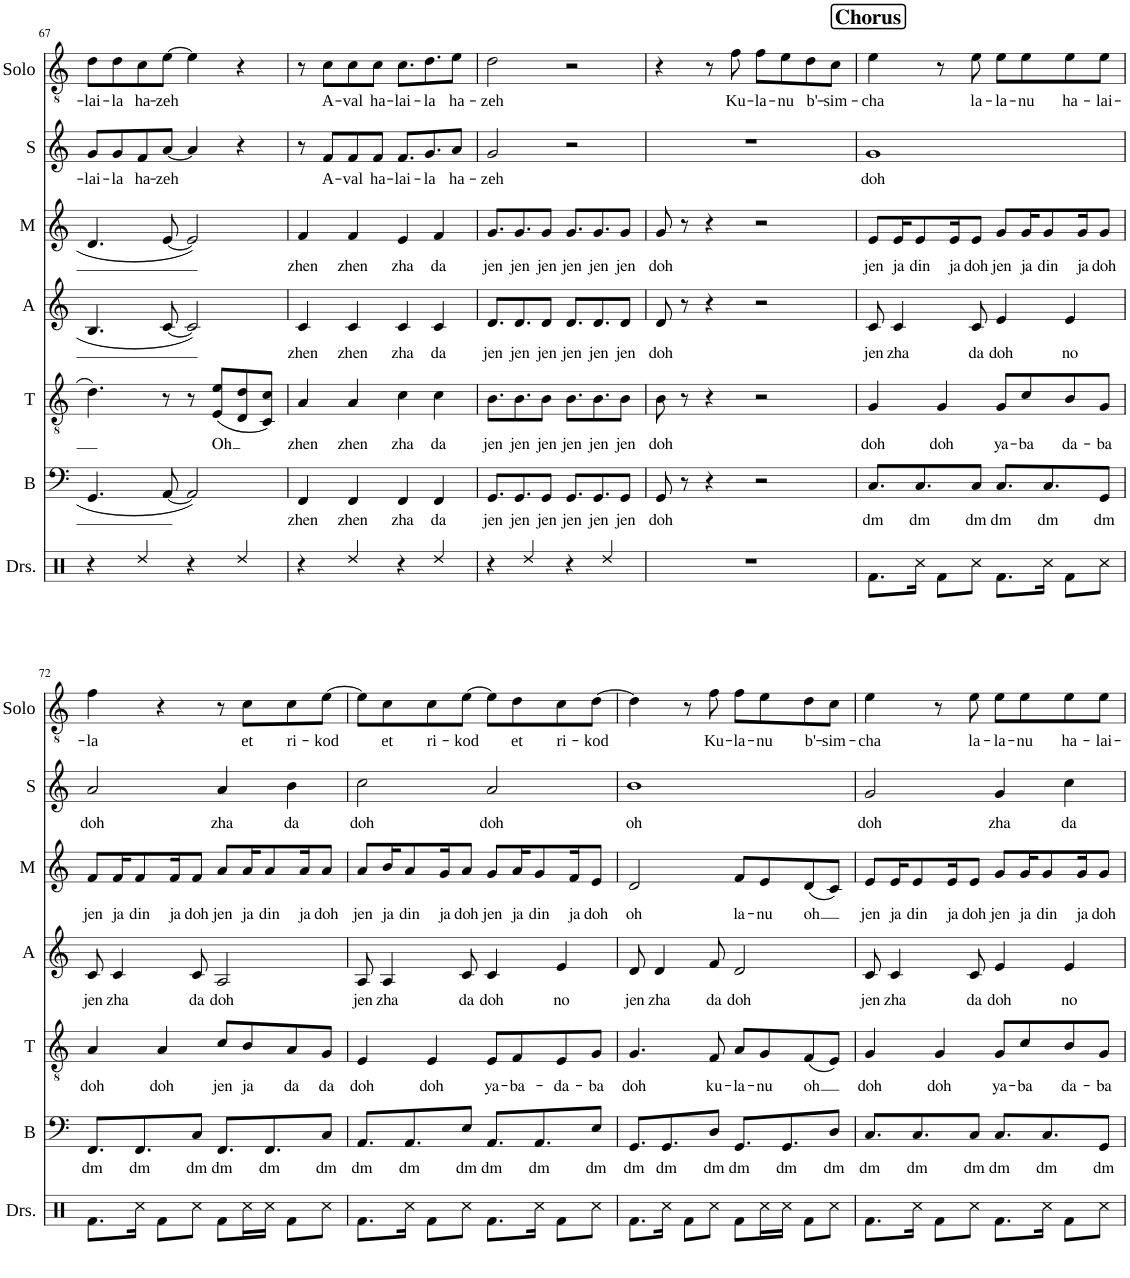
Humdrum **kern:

**kern	**kern	**text	**kern	**text	**kern	**text	**kern	**text	**kern	**text	**kern	**text
*part7	*part6	*part6	*part5	*part5	*part4	*part4	*part3	*part3	*part2	*part2	*part1	*part1
*staff7	*staff6	*staff6	*staff5	*staff5	*staff4	*staff4	*staff3	*staff3	*staff2	*staff2	*staff1	*staff1
*I"Drumset	*I"Bass	*	*I"Tenor	*	*I"Alto	*	*I"Mezzo	*	*I"Soprano	*	*I"Solo	*
*I'Drs.	*I'B	*	*I'T	*	*I'A	*	*I'M	*	*I'S	*	*I'Solo	*
!!LO:PB:g=z
*clefX	*clefF4	*	*clefGv2	*	*clefG2	*	*clefG2	*	*clefG2	*	*clefGv2	*
*k[]	*k[]	*	*k[]	*	*k[]	*	*k[]	*	*k[]	*	*k[]	*
*M4/4	*M4/4	*	*M4/4	*	*M4/4	*	*M4/4	*	*M4/4	*	*M4/4	*
=67	=67	=67	=67	=67	=67	=67	=67	=67	=67	=67	=67	=67
!	!	!	!	!	!	!	!	!	!	!LO:LY:b	!	!LO:LY:b
4r	4.GG/	.	4.d\	.	4.B/	.	4.d/	.	8g/L	-lai-	8d\L	-lai-
!	!	!	!	!	!	!	!	!	!	!LO:LY:b	!	!LO:LY:b
.	.	.	.	.	.	.	.	.	8g/	-la	8d\	-la
!	!	!	!	!	!	!	!	!	!	!LO:LY:b	!	!LO:LY:b
4Rdd/	.	.	.	.	.	.	.	.	8f/	ha-	8c\	ha-
!	!	!	!	!	!	!	!	!	!	!LO:LY:b	!	!LO:LY:b
.	[8AA/	.	8r	.	[8c/	.	[8e/	.	[8a/J	-zeh	[8e\J	-zeh
4r	2AA/]	.	8r	.	2c/]	.	2e/]	.	4a/]	.	4e\]	.
!	!	!	!	!LO:LY:b	!	!	!	!	!	!	!	!
.	.	.	(8E/ 8e/L	Oh	.	.	.	.	.	.	.	.
4Rdd/	.	.	8D/ 8d/	.	.	.	.	.	4r	.	4r	.
.	.	.	8C/ 8c/J)	.	.	.	.	.	.	.	.	.
=68	=68	=68	=68	=68	=68	=68	=68	=68	=68	=68	=68	=68
!	!	!LO:LY:b	!	!LO:LY:b	!	!LO:LY:b	!	!LO:LY:b	!	!	!	!
4r	4FF/	zhen	4A/	zhen	4c/	zhen	4f/	zhen	8r	.	8r	.
!	!	!	!	!	!	!	!	!	!	!LO:LY:b	!	!LO:LY:b
.	.	.	.	.	.	.	.	.	8f/L	A-	8c\L	A-
!	!	!LO:LY:b	!	!LO:LY:b	!	!LO:LY:b	!	!LO:LY:b	!	!LO:LY:b	!	!LO:LY:b
4Rdd/	4FF/	zhen	4A/	zhen	4c/	zhen	4f/	zhen	8f/	-val	8c\	-val
!	!	!	!	!	!	!	!	!	!	!LO:LY:b	!	!LO:LY:b
.	.	.	.	.	.	.	.	.	8f/J	ha-	8c\J	ha-
!	!	!LO:LY:b	!	!LO:LY:b	!	!LO:LY:b	!	!LO:LY:b	!	!LO:LY:b	!	!LO:LY:b
4r	4FF/	zha	4c\	zha	4c/	zha	4e/	zha	8.f/L	-lai-	8.c\L	-lai-
!	!	!	!	!	!	!	!	!	!	!LO:LY:b	!	!LO:LY:b
.	.	.	.	.	.	.	.	.	8.g/	-la	8.d\	-la
!	!	!LO:LY:b	!	!LO:LY:b	!	!LO:LY:b	!	!LO:LY:b	!	!	!	!
4Rdd/	4FF/	da	4c\	da	4c/	da	4f/	da	.	.	.	.
!	!	!	!	!	!	!	!	!	!	!LO:LY:b	!	!LO:LY:b
.	.	.	.	.	.	.	.	.	8a/J	ha-	8e\J	ha-
=69	=69	=69	=69	=69	=69	=69	=69	=69	=69	=69	=69	=69
!	!	!LO:LY:b	!	!LO:LY:b	!	!LO:LY:b	!	!LO:LY:b	!	!LO:LY:b	!	!LO:LY:b
4r	8.GG/L	jen	8.B\L	jen	8.d/L	jen	8.g/L	jen	2g/	-zeh	2d\	-zeh
!	!	!LO:LY:b	!	!LO:LY:b	!	!LO:LY:b	!	!LO:LY:b	!	!	!	!
.	8.GG/	jen	8.B\	jen	8.d/	jen	8.g/	jen	.	.	.	.
4Rdd/	.	.	.	.	.	.	.	.	.	.	.	.
!	!	!LO:LY:b	!	!LO:LY:b	!	!LO:LY:b	!	!LO:LY:b	!	!	!	!
.	8GG/J	jen	8B\J	jen	8d/J	jen	8g/J	jen	.	.	.	.
!	!	!LO:LY:b	!	!LO:LY:b	!	!LO:LY:b	!	!LO:LY:b	!	!	!	!
4r	8.GG/L	jen	8.B\L	jen	8.d/L	jen	8.g/L	jen	2r	.	2r	.
!	!	!LO:LY:b	!	!LO:LY:b	!	!LO:LY:b	!	!LO:LY:b	!	!	!	!
.	8.GG/	jen	8.B\	jen	8.d/	jen	8.g/	jen	.	.	.	.
4Rdd/	.	.	.	.	.	.	.	.	.	.	.	.
!	!	!LO:LY:b	!	!LO:LY:b	!	!LO:LY:b	!	!LO:LY:b	!	!	!	!
.	8GG/J	jen	8B\J	jen	8d/J	jen	8g/J	jen	.	.	.	.
=70	=70	=70	=70	=70	=70	=70	=70	=70	=70	=70	=70	=70
!	!	!LO:LY:b	!	!LO:LY:b	!	!LO:LY:b	!	!LO:LY:b	!	!	!	!
1r	8GG/	doh	8B\	doh	8d/	doh	8g/	doh	1r	.	4r	.
.	8r	.	8r	.	8r	.	8r	.	.	.	.	.
.	4r	.	4r	.	4r	.	4r	.	.	.	8r	.
!	!	!	!	!	!	!	!	!	!	!	!	!LO:LY:b
.	.	.	.	.	.	.	.	.	.	.	8f\	Ku-
!	!	!	!	!	!	!	!	!	!	!	!	!LO:LY:b
.	2r	.	2r	.	2r	.	2r	.	.	.	8f\L	-la-
!	!	!	!	!	!	!	!	!	!	!	!	!LO:LY:b
.	.	.	.	.	.	.	.	.	.	.	8e\	-nu
!	!	!	!	!	!	!	!	!	!	!	!	!LO:LY:b
.	.	.	.	.	.	.	.	.	.	.	8d\	b'-
!	!	!	!	!	!	!	!	!	!	!	!	!LO:LY:b
.	.	.	.	.	.	.	.	.	.	.	8c\J	-sim-
=71	=71	=71	=71	=71	=71	=71	=71	=71	=71	=71	=71	=71
!	!	!	!	!	!	!	!	!	!	!	!LO:TX:a:B:t=Chorus	!
!	!	!LO:LY:b	!	!LO:LY:b	!	!LO:LY:b	!	!LO:LY:b	!	!LO:LY:b	!	!LO:LY:b
8.Rf\L	8.C/L	dm	4G/	doh	8c/	jen	8e/L	jen	1g	doh	4e\	-cha
!	!	!	!	!	!	!LO:LY:b	!	!LO:LY:b	!	!	!	!
.	.	.	.	.	4c/	zha	16e/K	ja	.	.	.	.
!	!	!LO:LY:b	!	!	!	!	!	!LO:LY:b	!	!	!	!
16Rcc\Jk	8.C/	dm	.	.	.	.	8e/	din	.	.	.	.
!	!	!	!	!LO:LY:b	!	!	!	!	!	!	!	!
8Rf\L	.	.	4G/	doh	.	.	.	.	.	.	8r	.
!	!	!	!	!	!	!	!	!LO:LY:b	!	!	!	!
.	.	.	.	.	.	.	16e/K	ja	.	.	.	.
!	!	!LO:LY:b	!	!	!	!LO:LY:b	!	!LO:LY:b	!	!	!	!LO:LY:b
8Rcc\J	8C/J	dm	.	.	8c/	da	8e/J	doh	.	.	8e\	la-
!	!	!LO:LY:b	!	!LO:LY:b	!	!LO:LY:b	!	!LO:LY:b	!	!	!	!LO:LY:b
8.Rf\L	8.C/L	dm	8G/L	ya-	4e/	doh	8g/L	jen	.	.	8e\L	-la-
!	!	!	!	!LO:LY:b	!	!	!	!LO:LY:b	!	!	!	!LO:LY:b
.	.	.	8c/	-ba	.	.	16g/K	ja	.	.	8e\	-nu
!	!	!LO:LY:b	!	!	!	!	!	!LO:LY:b	!	!	!	!
16Rcc\Jk	8.C/	dm	.	.	.	.	8g/	din	.	.	.	.
!	!	!	!	!LO:LY:b	!	!LO:LY:b	!	!	!	!	!	!LO:LY:b
8Rf\L	.	.	8B/	da-	4e/	no	.	.	.	.	8e\	ha-
!	!	!	!	!	!	!	!	!LO:LY:b	!	!	!	!
.	.	.	.	.	.	.	16g/K	ja	.	.	.	.
!	!	!LO:LY:b	!	!LO:LY:b	!	!	!	!LO:LY:b	!	!	!	!LO:LY:b
8Rcc\J	8GG/J	dm	8G/J	-ba	.	.	8g/J	doh	.	.	8e\J	-lai-
!!LO:LB:g=z
=72	=72	=72	=72	=72	=72	=72	=72	=72	=72	=72	=72	=72
!	!	!LO:LY:b	!	!LO:LY:b	!	!LO:LY:b	!	!LO:LY:b	!	!LO:LY:b	!	!LO:LY:b
8.Rf\L	8.FF/L	dm	4A/	doh	8c/	jen	8f/L	jen	2a/	doh	4f\	-la
!	!	!	!	!	!	!LO:LY:b	!	!LO:LY:b	!	!	!	!
.	.	.	.	.	4c/	zha	16f/K	ja	.	.	.	.
!	!	!LO:LY:b	!	!	!	!	!	!LO:LY:b	!	!	!	!
16Rcc\Jk	8.FF/	dm	.	.	.	.	8f/	din	.	.	.	.
!	!	!	!	!LO:LY:b	!	!	!	!	!	!	!	!
8Rf\L	.	.	4A/	doh	.	.	.	.	.	.	4r	.
!	!	!	!	!	!	!	!	!LO:LY:b	!	!	!	!
.	.	.	.	.	.	.	16f/K	ja	.	.	.	.
!	!	!LO:LY:b	!	!	!	!LO:LY:b	!	!LO:LY:b	!	!	!	!
8Rcc\J	8C/J	dm	.	.	8c/	da	8f/J	doh	.	.	.	.
!	!	!LO:LY:b	!	!LO:LY:b	!	!LO:LY:b	!	!LO:LY:b	!	!LO:LY:b	!	!
8Rf\L	8.FF/L	dm	8c/L	jen	2A/	doh	8a/L	jen	4a/	zha	8r	.
!	!	!	!	!LO:LY:b	!	!	!	!LO:LY:b	!	!	!	!LO:LY:b
16Rcc\L	.	.	8B/	ja	.	.	16a/K	ja	.	.	8c\L	et
!	!	!LO:LY:b	!	!	!	!	!	!LO:LY:b	!	!	!	!
16Rcc\JJ	8.FF/	dm	.	.	.	.	8a/	din	.	.	.	.
!	!	!	!	!LO:LY:b	!	!	!	!	!	!LO:LY:b	!	!LO:LY:b
8Rf\L	.	.	8A/	da	.	.	.	.	4b\	da	8c\	ri-
!	!	!	!	!	!	!	!	!LO:LY:b	!	!	!	!
.	.	.	.	.	.	.	16a/K	ja	.	.	.	.
!	!	!LO:LY:b	!	!LO:LY:b	!	!	!	!LO:LY:b	!	!	!	!LO:LY:b
8Rcc\J	8C/J	dm	8G/J	da	.	.	8a/J	doh	.	.	[8e\J	-kod
=73	=73	=73	=73	=73	=73	=73	=73	=73	=73	=73	=73	=73
!	!	!LO:LY:b	!	!LO:LY:b	!	!LO:LY:b	!	!LO:LY:b	!	!LO:LY:b	!	!
8.Rf\L	8.AA/L	dm	4E/	doh	8A/	jen	8a/L	jen	2cc\	doh	8e\L]	.
!	!	!	!	!	!	!LO:LY:b	!	!LO:LY:b	!	!	!	!LO:LY:b
.	.	.	.	.	4A/	zha	16b/K	ja	.	.	8c\	et
!	!	!LO:LY:b	!	!	!	!	!	!LO:LY:b	!	!	!	!
16Rcc\Jk	8.AA/	dm	.	.	.	.	8a/	din	.	.	.	.
!	!	!	!	!LO:LY:b	!	!	!	!	!	!	!	!LO:LY:b
8Rf\L	.	.	4E/	doh	.	.	.	.	.	.	8c\	ri-
!	!	!	!	!	!	!	!	!LO:LY:b	!	!	!	!
.	.	.	.	.	.	.	16g/K	ja	.	.	.	.
!	!	!LO:LY:b	!	!	!	!LO:LY:b	!	!LO:LY:b	!	!	!	!LO:LY:b
8Rcc\J	8E/J	dm	.	.	8c/	da	8a/J	doh	.	.	[8e\J	-kod
!	!	!LO:LY:b	!	!LO:LY:b	!	!LO:LY:b	!	!LO:LY:b	!	!LO:LY:b	!	!
8.Rf\L	8.AA/L	dm	8E/L	ya-	4c/	doh	8g/L	jen	2a/	doh	8e\L]	.
!	!	!	!	!LO:LY:b	!	!	!	!LO:LY:b	!	!	!	!LO:LY:b
.	.	.	8F/	-ba-	.	.	16a/K	ja	.	.	8d\	et
!	!	!LO:LY:b	!	!	!	!	!	!LO:LY:b	!	!	!	!
16Rcc\Jk	8.AA/	dm	.	.	.	.	8g/	din	.	.	.	.
!	!	!	!	!LO:LY:b	!	!LO:LY:b	!	!	!	!	!	!LO:LY:b
8Rf\L	.	.	8E/	-da-	4e/	no	.	.	.	.	8c\	ri-
!	!	!	!	!	!	!	!	!LO:LY:b	!	!	!	!
.	.	.	.	.	.	.	16f/K	ja	.	.	.	.
!	!	!LO:LY:b	!	!LO:LY:b	!	!	!	!LO:LY:b	!	!	!	!LO:LY:b
8Rcc\J	8E/J	dm	8G/J	-ba	.	.	8e/J	doh	.	.	[8d\J	-kod
=74	=74	=74	=74	=74	=74	=74	=74	=74	=74	=74	=74	=74
!	!	!LO:LY:b	!	!LO:LY:b	!	!LO:LY:b	!	!LO:LY:b	!	!LO:LY:b	!	!
8.Rf\L	8.GG/L	dm	4.G/	doh	8d/	jen	2d/	oh	1b	oh	4d\]	.
!	!	!	!	!	!	!LO:LY:b	!	!	!	!	!	!
.	.	.	.	.	4d/	zha	.	.	.	.	.	.
!	!	!LO:LY:b	!	!	!	!	!	!	!	!	!	!
16Rcc\Jk	8.GG/	dm	.	.	.	.	.	.	.	.	.	.
8Rf\L	.	.	.	.	.	.	.	.	.	.	8r	.
!	!	!LO:LY:b	!	!LO:LY:b	!	!LO:LY:b	!	!	!	!	!	!LO:LY:b
8Rcc\J	8D/J	dm	8F/	ku-	8f/	da	.	.	.	.	8f\	Ku-
!	!	!LO:LY:b	!	!LO:LY:b	!	!LO:LY:b	!	!LO:LY:b	!	!	!	!LO:LY:b
8Rf\L	8.GG/L	dm	8A/L	-la-	2d/	doh	8f/L	la-	.	.	8f\L	-la-
!	!	!	!	!LO:LY:b	!	!	!	!LO:LY:b	!	!	!	!LO:LY:b
16Rcc\L	.	.	8G/	-nu	.	.	8e/	-nu	.	.	8e\	-nu
!	!	!LO:LY:b	!	!	!	!	!	!	!	!	!	!
16Rcc\JJ	8.GG/	dm	.	.	.	.	.	.	.	.	.	.
!	!	!	!	!LO:LY:b	!	!	!	!LO:LY:b	!	!	!	!LO:LY:b
8Rf\L	.	.	(8F/	oh	.	.	(8d/	oh	.	.	8d\	b'-
!	!	!LO:LY:b	!	!	!	!	!	!	!	!	!	!LO:LY:b
8Rcc\J	8D/J	dm	8E/J)	.	.	.	8c/J)	.	.	.	8c\J	-sim-
=75	=75	=75	=75	=75	=75	=75	=75	=75	=75	=75	=75	=75
!	!	!LO:LY:b	!	!LO:LY:b	!	!LO:LY:b	!	!LO:LY:b	!	!LO:LY:b	!	!LO:LY:b
8.Rf\L	8.C/L	dm	4G/	doh	8c/	jen	8e/L	jen	2g/	doh	4e\	-cha
!	!	!	!	!	!	!LO:LY:b	!	!LO:LY:b	!	!	!	!
.	.	.	.	.	4c/	zha	16e/K	ja	.	.	.	.
!	!	!LO:LY:b	!	!	!	!	!	!LO:LY:b	!	!	!	!
16Rcc\Jk	8.C/	dm	.	.	.	.	8e/	din	.	.	.	.
!	!	!	!	!LO:LY:b	!	!	!	!	!	!	!	!
8Rf\L	.	.	4G/	doh	.	.	.	.	.	.	8r	.
!	!	!	!	!	!	!	!	!LO:LY:b	!	!	!	!
.	.	.	.	.	.	.	16e/K	ja	.	.	.	.
!	!	!LO:LY:b	!	!	!	!LO:LY:b	!	!LO:LY:b	!	!	!	!LO:LY:b
8Rcc\J	8C/J	dm	.	.	8c/	da	8e/J	doh	.	.	8e\	la-
!	!	!LO:LY:b	!	!LO:LY:b	!	!LO:LY:b	!	!LO:LY:b	!	!LO:LY:b	!	!LO:LY:b
8.Rf\L	8.C/L	dm	8G/L	ya-	4e/	doh	8g/L	jen	4g/	zha	8e\L	-la-
!	!	!	!	!LO:LY:b	!	!	!	!LO:LY:b	!	!	!	!LO:LY:b
.	.	.	8c/	-ba	.	.	16g/K	ja	.	.	8e\	-nu
!	!	!LO:LY:b	!	!	!	!	!	!LO:LY:b	!	!	!	!
16Rcc\Jk	8.C/	dm	.	.	.	.	8g/	din	.	.	.	.
!	!	!	!	!LO:LY:b	!	!LO:LY:b	!	!	!	!LO:LY:b	!	!LO:LY:b
8Rf\L	.	.	8B/	da-	4e/	no	.	.	4cc\	da	8e\	ha-
!	!	!	!	!	!	!	!	!LO:LY:b	!	!	!	!
.	.	.	.	.	.	.	16g/K	ja	.	.	.	.
!	!	!LO:LY:b	!	!LO:LY:b	!	!	!	!LO:LY:b	!	!	!	!LO:LY:b
8Rcc\J	8GG/J	dm	8G/J	-ba	.	.	8g/J	doh	.	.	8e\J	-lai-
=	=	=	=	=	=	=	=	=	=	=	=	=
*-	*-	*-	*-	*-	*-	*-	*-	*-	*-	*-	*-	*-
